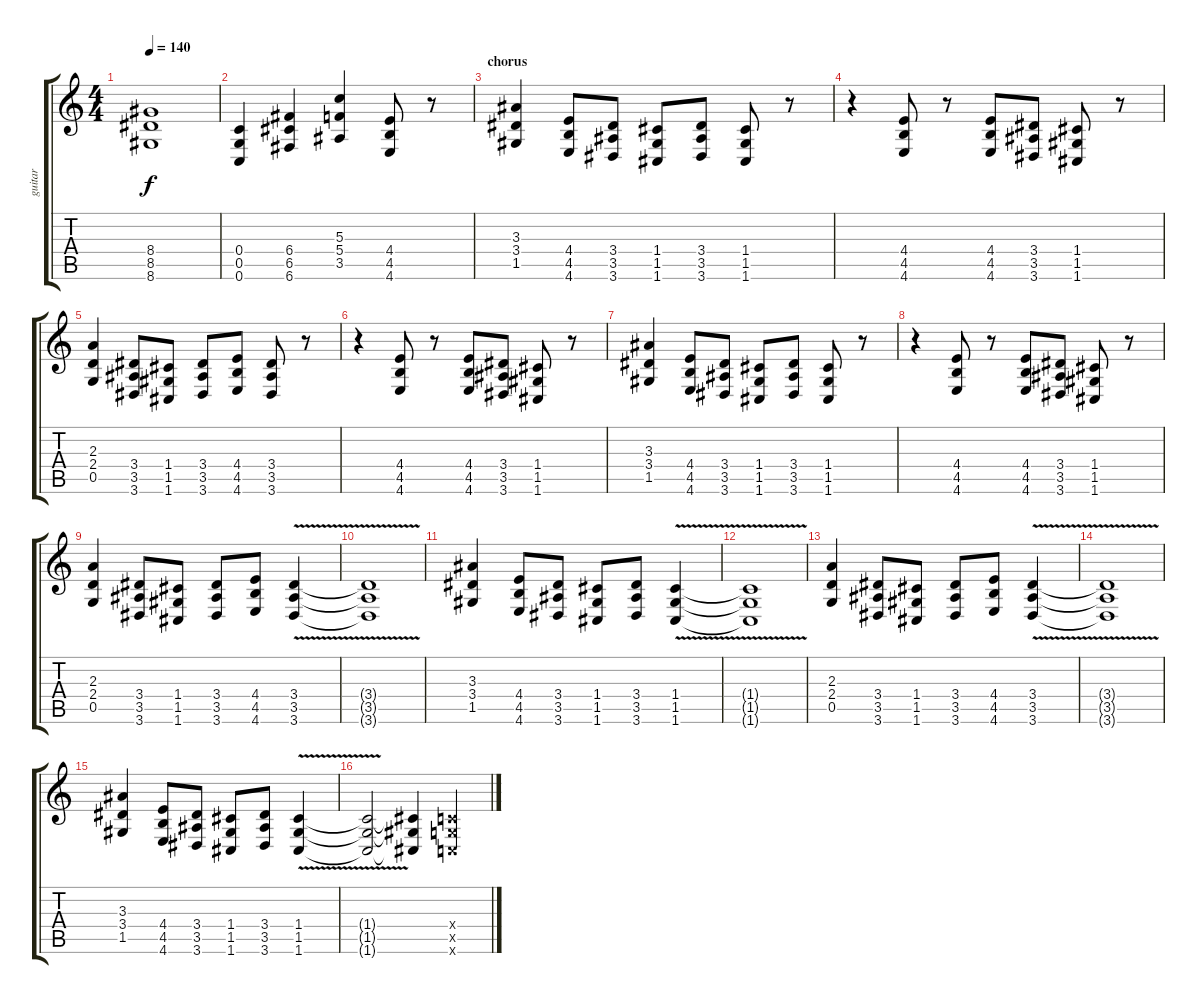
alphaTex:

\track ("guitar" "guitar") {instrument distortionguitar}
\staff {score tabs}
\tuning (E4 C4 G3 C3 G2 C2) {hide}
\ts (4 4)
\tempo 140
\clef g2
\ks c
(8.4 8.5 8.6).1{dy f} |
\section ("" "")
(0.4 0.5 0.6).4 (6.4 6.5 6.6).4 (5.3 5.4 3.5).4 (4.4 4.5 4.6).8 r.8 |
\section ("" "chorus")
(3.3 3.4 1.5).4 (4.4 4.5 4.6).8 (3.4 3.5 3.6).8 (1.4 1.5 1.6).8 (3.4 3.5 3.6).8 (1.4 1.5 1.6).8 r.8 |
r.4 (4.4 4.5 4.6).8 r.8 (4.4 4.5 4.6).8 (3.4 3.5 3.6).8 (1.4 1.5 1.6).8 r.8 |
(2.3 2.4 0.5).4 (3.4 3.5 3.6).8 (1.4 1.5 1.6).8 (3.4 3.5 3.6).8 (4.4 4.5 4.6).8 (3.4 3.5 3.6).8 r.8 |
r.4 (4.4 4.5 4.6).8 r.8 (4.4 4.5 4.6).8 (3.4 3.5 3.6).8 (1.4 1.5 1.6).8 r.8 |
(3.3 3.4 1.5).4 (4.4 4.5 4.6).8 (3.4 3.5 3.6).8 (1.4 1.5 1.6).8 (3.4 3.5 3.6).8 (1.4 1.5 1.6).8 r.8 |
r.4 (4.4 4.5 4.6).8 r.8 (4.4 4.5 4.6).8 (3.4 3.5 3.6).8 (1.4 1.5 1.6).8 r.8 |
(2.3 2.4 0.5).4 (3.4 3.5 3.6).8 (1.4 1.5 1.6).8 (3.4 3.5 3.6).8 (4.4 4.5 4.6).8 (3.4{v} 3.5{v} 3.6{v}).4 |
\section ("" "")
(3.4{t} 3.5{t} 3.6{t}).1 |
(3.3 3.4 1.5).4 (4.4 4.5 4.6).8 (3.4 3.5 3.6).8 (1.4 1.5 1.6).8 (3.4 3.5 3.6).8 (1.4{v} 1.5{v} 1.6{v}).4 |
(1.4{t} 1.5{t} 1.6{t}).1 |
(2.3 2.4 0.5).4 (3.4 3.5 3.6).8 (1.4 1.5 1.6).8 (3.4 3.5 3.6).8 (4.4 4.5 4.6).8 (3.4{v} 3.5{v} 3.6{v}).4 |
(3.4{t} 3.5{t} 3.6{t}).1 |
(3.3 3.4 1.5).4 (4.4 4.5 4.6).8 (3.4 3.5 3.6).8 (1.4 1.5 1.6).8 (3.4 3.5 3.6).8 (1.4{v} 1.5{v} 1.6{v}).4 |
(1.4{t} 1.5{t} 1.6{t}).2 (1.4{t} 1.5{t} 1.6{t}).4 (0.4{x} 0.5{x} 0.6{x}).4
